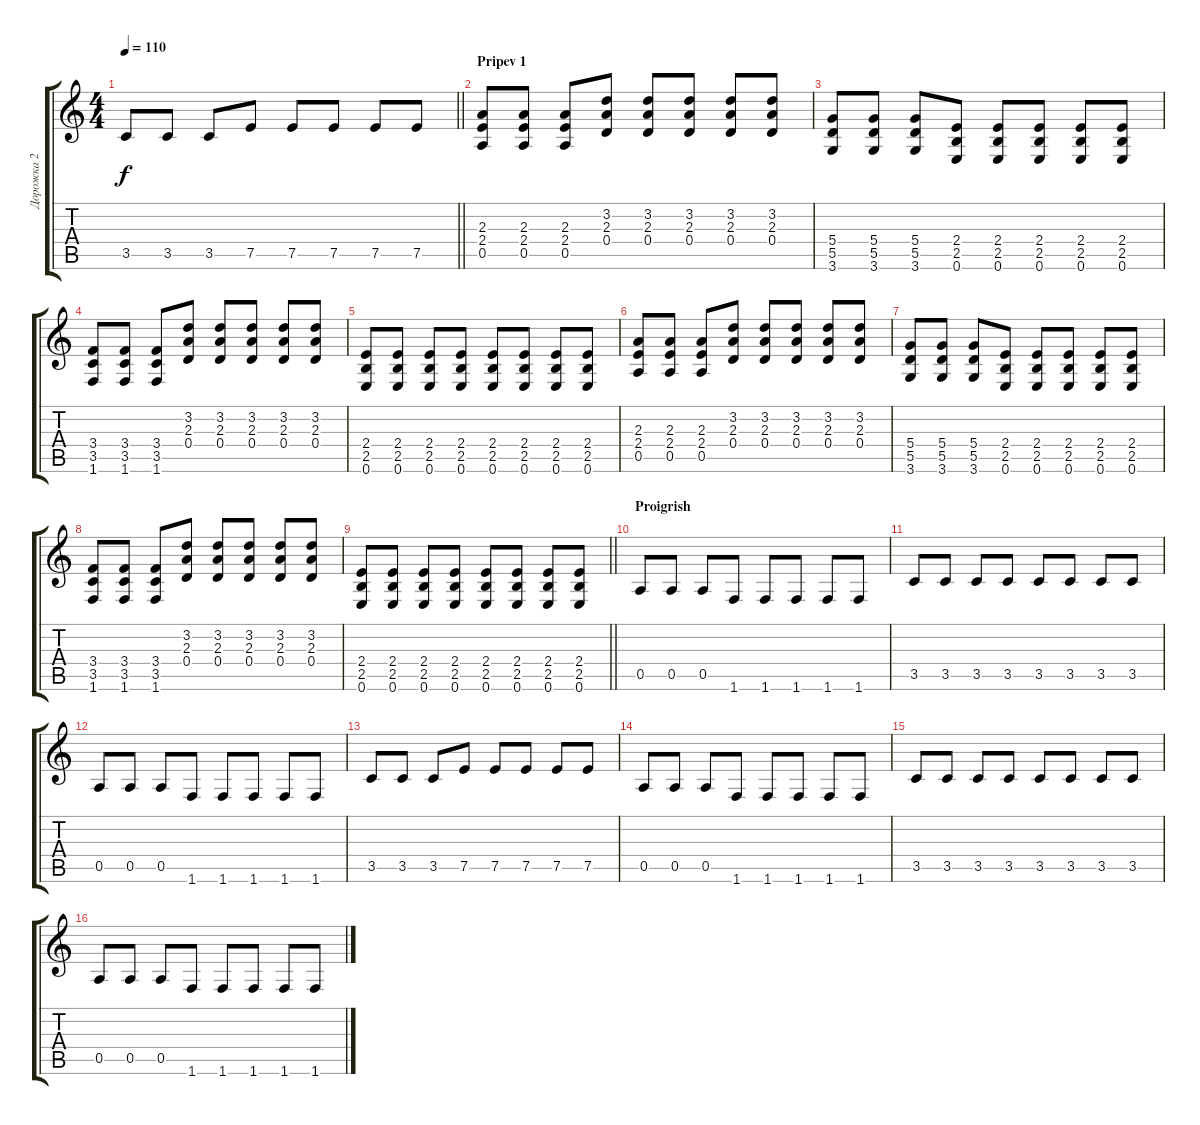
\track ("Дорожка 2" "Дорожка 2") {instrument acousticguitarsteel}
\staff {score tabs}
\tuning (E4 B3 G3 D3 A2 E2) {hide}
\ts (4 4)
\tempo 110
\clef g2
\barLineRight lightlight
\ks c
3.5.8{dy f} 3.5.8 3.5.8 7.5.8 7.5.8 7.5.8 7.5.8 7.5.8 |
\section ("" "Pripev 1")
(2.3 2.4 0.5).8 (2.3 2.4 0.5).8 (2.3 2.4 0.5).8 (3.2 2.3 0.4).8 (3.2 2.3 0.4).8 (3.2 2.3 0.4).8 (3.2 2.3 0.4).8 (3.2 2.3 0.4).8 |
(5.4 5.5 3.6).8 (5.4 5.5 3.6).8 (5.4 5.5 3.6).8 (2.4 2.5 0.6).8 (2.4 2.5 0.6).8 (2.4 2.5 0.6).8 (2.4 2.5 0.6).8 (2.4 2.5 0.6).8 |
(3.4 3.5 1.6).8 (3.4 3.5 1.6).8 (3.4 3.5 1.6).8 (3.2 2.3 0.4).8 (3.2 2.3 0.4).8 (3.2 2.3 0.4).8 (3.2 2.3 0.4).8 (3.2 2.3 0.4).8 |
(2.4 2.5 0.6).8 (2.4 2.5 0.6).8 (2.4 2.5 0.6).8 (2.4 2.5 0.6).8 (2.4 2.5 0.6).8 (2.4 2.5 0.6).8 (2.4 2.5 0.6).8 (2.4 2.5 0.6).8 |
(2.3 2.4 0.5).8 (2.3 2.4 0.5).8 (2.3 2.4 0.5).8 (3.2 2.3 0.4).8 (3.2 2.3 0.4).8 (3.2 2.3 0.4).8 (3.2 2.3 0.4).8 (3.2 2.3 0.4).8 |
(5.4 5.5 3.6).8 (5.4 5.5 3.6).8 (5.4 5.5 3.6).8 (2.4 2.5 0.6).8 (2.4 2.5 0.6).8 (2.4 2.5 0.6).8 (2.4 2.5 0.6).8 (2.4 2.5 0.6).8 |
(3.4 3.5 1.6).8 (3.4 3.5 1.6).8 (3.4 3.5 1.6).8 (3.2 2.3 0.4).8 (3.2 2.3 0.4).8 (3.2 2.3 0.4).8 (3.2 2.3 0.4).8 (3.2 2.3 0.4).8 |
\barLineRight lightlight
(2.4 2.5 0.6).8 (2.4 2.5 0.6).8 (2.4 2.5 0.6).8 (2.4 2.5 0.6).8 (2.4 2.5 0.6).8 (2.4 2.5 0.6).8 (2.4 2.5 0.6).8 (2.4 2.5 0.6).8 |
\section ("" "Proigrish")
0.5.8 0.5.8 0.5.8 1.6.8 1.6.8 1.6.8 1.6.8 1.6.8 |
3.5.8 3.5.8 3.5.8 3.5.8 3.5.8 3.5.8 3.5.8 3.5.8 |
0.5.8 0.5.8 0.5.8 1.6.8 1.6.8 1.6.8 1.6.8 1.6.8 |
3.5.8 3.5.8 3.5.8 7.5.8 7.5.8 7.5.8 7.5.8 7.5.8 |
0.5.8 0.5.8 0.5.8 1.6.8 1.6.8 1.6.8 1.6.8 1.6.8 |
3.5.8 3.5.8 3.5.8 3.5.8 3.5.8 3.5.8 3.5.8 3.5.8 |
0.5.8 0.5.8 0.5.8 1.6.8 1.6.8 1.6.8 1.6.8 1.6.8
